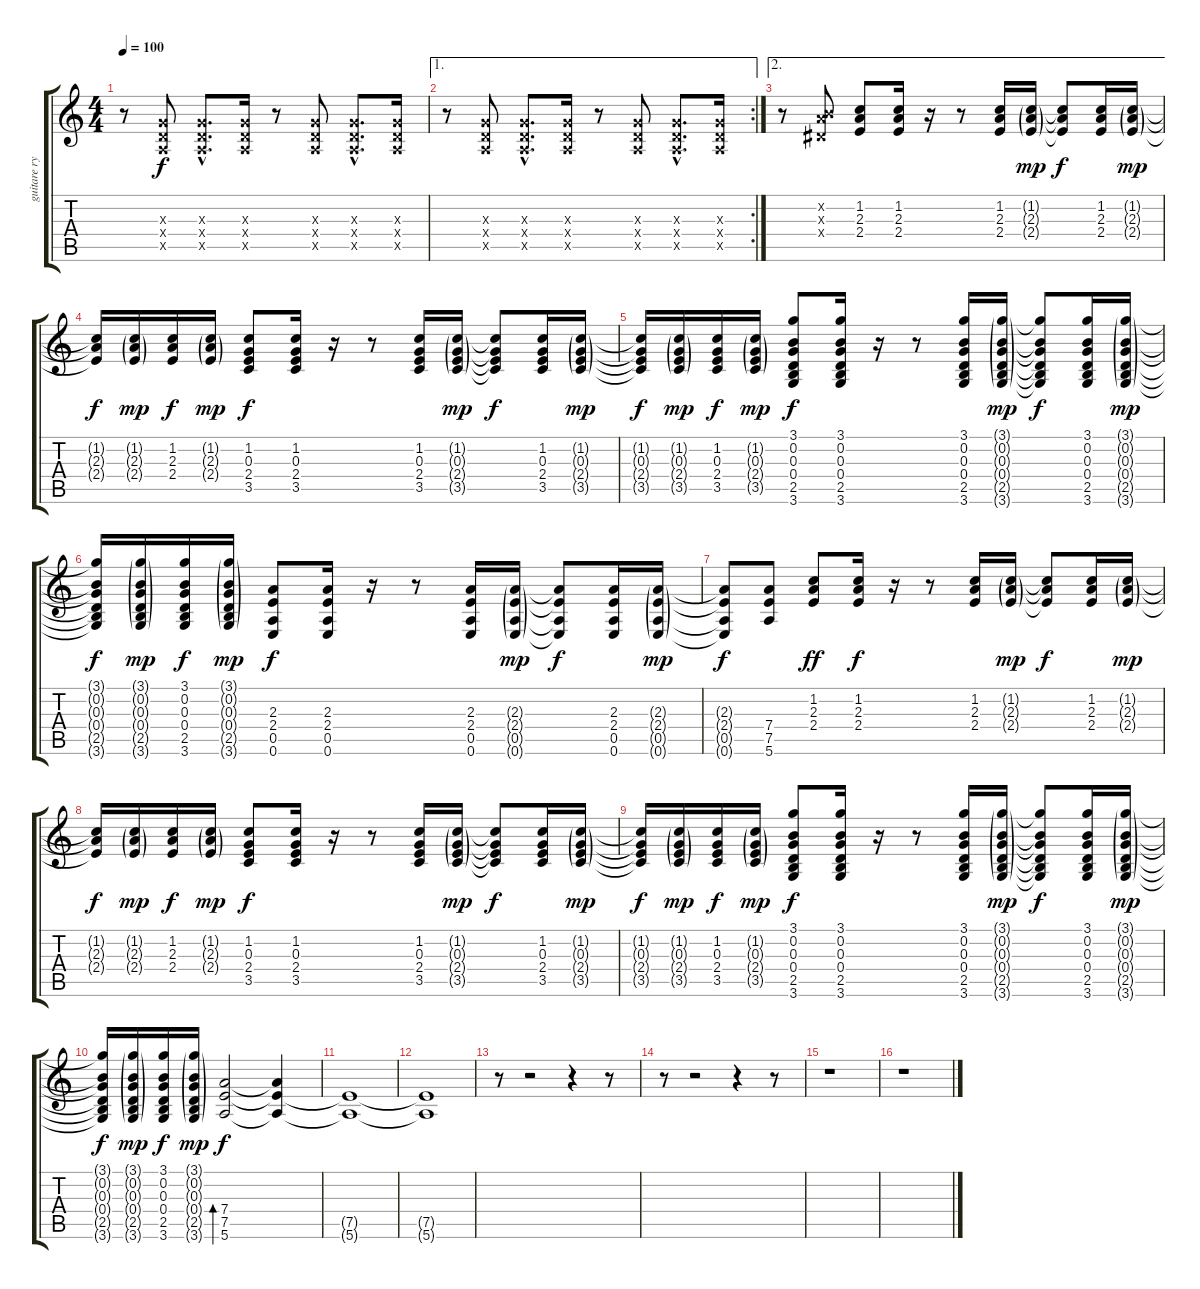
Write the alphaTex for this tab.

\track ("guitare rythmique" "guitare ry") {instrument distortionguitar}
\staff {score tabs}
\tuning (E4 B3 G3 D3 A2 E2) {hide}
\ts (4 4)
\tempo 100
\clef g2
\ks c
r.8{dy f} (0.3{x} 0.4{x} 0.5{x}).8 (0.3{hac x} 0.4{hac x} 0.5{hac x}).8{d} (0.3{x} 0.4{x} 0.5{x}).16 r.8 (0.3{x} 0.4{x} 0.5{x}).8 (0.3{hac x} 0.4{hac x} 0.5{hac x}).8{d} (0.3{x} 0.4{x} 0.5{x}).16 |
\ae 1
\rc 2
r.8 (0.3{x} 0.4{x} 0.5{x}).8 (0.3{hac x} 0.4{hac x} 0.5{hac x}).8{d} (0.3{x} 0.4{x} 0.5{x}).16 r.8 (0.3{x} 0.4{x} 0.5{x}).8 (0.3{hac x} 0.4{hac x} 0.5{hac x}).8{d} (0.3{x} 0.4{x} 0.5{x}).16 |
\ae 2
r.8 (0.2{x} 2.3{x} 1.4{x}).8 (1.2 2.3 2.4).8 (1.2 2.3 2.4).16 r.16 r.8 (1.2 2.3 2.4).16 (1.2{g} 2.3{g} 2.4{g}).16{dy mp} (1.2{t} 2.3{t} 2.4{t}).8{dy f} (1.2 2.3 2.4).16 (1.2{g} 2.3{g} 2.4{g}).16{dy mp} |
(1.2{t} 2.3{t} 2.4{t}).16{dy f} (1.2{g} 2.3{g} 2.4{g}).16{dy mp} (1.2 2.3 2.4).16{dy f} (1.2{g} 2.3{g} 2.4{g}).16{dy mp} (1.2 0.3 2.4 3.5).8{dy f} (1.2 0.3 2.4 3.5).16 r.16 r.8 (1.2 0.3 2.4 3.5).16 (1.2{g} 0.3{g} 2.4{g} 3.5{g}).16{dy mp} (1.2{t} 0.3{t} 2.4{t} 3.5{t}).8{dy f} (1.2 0.3 2.4 3.5).16 (1.2{g} 0.3{g} 2.4{g} 3.5{g}).16{dy mp} |
(1.2{t} 0.3{t} 2.4{t} 3.5{t}).16{dy f} (1.2{g} 0.3{g} 2.4{g} 3.5{g}).16{dy mp} (1.2 0.3 2.4 3.5).16{dy f} (1.2{g} 0.3{g} 2.4{g} 3.5{g}).16{dy mp} (3.1 0.2 0.3 0.4 2.5 3.6).8{dy f} (3.1 0.2 0.3 0.4 2.5 3.6).16 r.16 r.8 (3.1 0.2 0.3 0.4 2.5 3.6).16 (3.1{g} 0.2{g} 0.3{g} 0.4{g} 2.5{g} 3.6{g}).16{dy mp} (3.1{t} 0.2{t} 0.3{t} 0.4{t} 2.5{t} 3.6{t}).8{dy f} (3.1 0.2 0.3 0.4 2.5 3.6).16 (3.1{g} 0.2{g} 0.3{g} 0.4{g} 2.5{g} 3.6{g}).16{dy mp} |
(3.1{t} 0.2{t} 0.3{t} 0.4{t} 2.5{t} 3.6{t}).16{dy f} (3.1{g} 0.2{g} 0.3{g} 0.4{g} 2.5{g} 3.6{g}).16{dy mp} (3.1 0.2 0.3 0.4 2.5 3.6).16{dy f} (3.1{g} 0.2{g} 0.3{g} 0.4{g} 2.5{g} 3.6{g}).16{dy mp} (2.3 2.4 0.5 0.6).8{dy f} (2.3 2.4 0.5 0.6).16 r.16 r.8 (2.3 2.4 0.5 0.6).16 (2.3{g} 2.4{g} 0.5{g} 0.6{g}).16{dy mp} (2.3{t} 2.4{t} 0.5{t} 0.6{t}).8{dy f} (2.3 2.4 0.5 0.6).16 (2.3{g} 2.4{g} 0.5{g} 0.6{g}).16{dy mp} |
(2.3{t} 2.4{t} 0.5{t} 0.6{t}).8{dy f} (7.4 7.5 5.6).8 (1.2 2.3 2.4).8{dy ff} (1.2 2.3 2.4).16{dy f} r.16 r.8 (1.2 2.3 2.4).16 (1.2{g} 2.3{g} 2.4{g}).16{dy mp} (1.2{t} 2.3{t} 2.4{t}).8{dy f} (1.2 2.3 2.4).16 (1.2{g} 2.3{g} 2.4{g}).16{dy mp} |
(1.2{t} 2.3{t} 2.4{t}).16{dy f} (1.2{g} 2.3{g} 2.4{g}).16{dy mp} (1.2 2.3 2.4).16{dy f} (1.2{g} 2.3{g} 2.4{g}).16{dy mp} (1.2 0.3 2.4 3.5).8{dy f} (1.2 0.3 2.4 3.5).16 r.16 r.8 (1.2 0.3 2.4 3.5).16 (1.2{g} 0.3{g} 2.4{g} 3.5{g}).16{dy mp} (1.2{t} 0.3{t} 2.4{t} 3.5{t}).8{dy f} (1.2 0.3 2.4 3.5).16 (1.2{g} 0.3{g} 2.4{g} 3.5{g}).16{dy mp} |
(1.2{t} 0.3{t} 2.4{t} 3.5{t}).16{dy f} (1.2{g} 0.3{g} 2.4{g} 3.5{g}).16{dy mp} (1.2 0.3 2.4 3.5).16{dy f} (1.2{g} 0.3{g} 2.4{g} 3.5{g}).16{dy mp} (3.1 0.2 0.3 0.4 2.5 3.6).8{dy f} (3.1 0.2 0.3 0.4 2.5 3.6).16 r.16 r.8 (3.1 0.2 0.3 0.4 2.5 3.6).16 (3.1{g} 0.2{g} 0.3{g} 0.4{g} 2.5{g} 3.6{g}).16{dy mp} (3.1{t} 0.2{t} 0.3{t} 0.4{t} 2.5{t} 3.6{t}).8{dy f} (3.1 0.2 0.3 0.4 2.5 3.6).16 (3.1{g} 0.2{g} 0.3{g} 0.4{g} 2.5{g} 3.6{g}).16{dy mp} |
(3.1{t} 0.2{t} 0.3{t} 0.4{t} 2.5{t} 3.6{t}).16{dy f} (3.1{g} 0.2{g} 0.3{g} 0.4{g} 2.5{g} 3.6{g}).16{dy mp} (3.1 0.2 0.3 0.4 2.5 3.6).16{dy f} (3.1{g} 0.2{g} 0.3{g} 0.4{g} 2.5{g} 3.6{g}).16{dy mp} (7.4 7.5 5.6).2{bd 60 dy f} (7.4{t} 7.5{t} 5.6{t}).4 |
(7.5{t} 5.6{t}).1 |
(7.5{t} 5.6{t}).1 |
r.8 r.2 r.4 r.8 |
r.8 r.2 r.4 r.8 |
r.1 |
r.1
